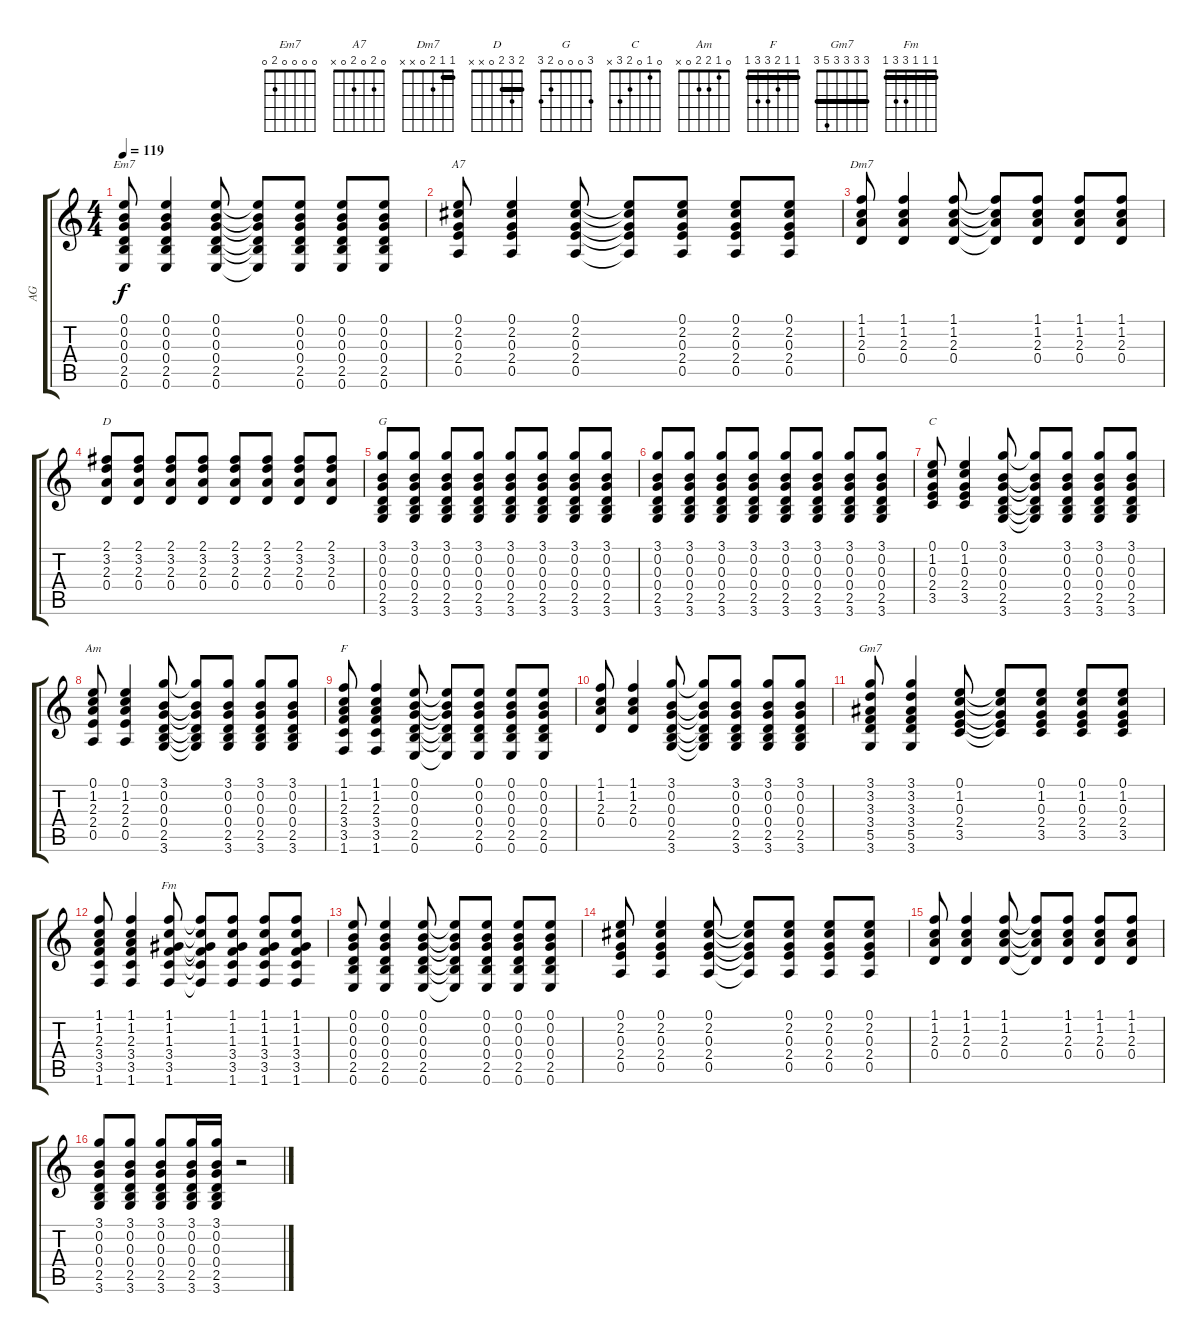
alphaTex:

\track ("AG" "AG") {instrument acousticguitarsteel}
\staff {score tabs}
\tuning (E4 B3 G3 D3 A2 E2) {hide}
\chord ("Em7" 0 0 0 0 2 0)
\chord ("A7" 0 2 0 2 0 x)
\chord ("Dm7" 1 1 2 0 x x) {barre 1}
\chord ("D" 2 3 2 0 x x) {barre 2}
\chord ("G" 3 0 0 0 2 3)
\chord ("C" 0 1 0 2 3 x)
\chord ("Am" 0 1 2 2 0 x)
\chord ("F" 1 1 2 3 3 1) {barre 1}
\chord ("Gm7" 3 3 3 3 5 3) {barre 3}
\chord ("Fm" 1 1 1 3 3 1) {barre 1}
\ts (4 4)
\tempo 119
\clef g2
\ks c
(0.1 0.2 0.3 0.4 2.5 0.6).8{ch "Em7" dy f} (0.1 0.2 0.3 0.4 2.5 0.6).4 (0.1 0.2 0.3 0.4 2.5 0.6).8 (0.1{t} 0.2{t} 0.3{t} 0.4{t} 2.5{t} 0.6{t}).8 (0.1 0.2 0.3 0.4 2.5 0.6).8 (0.1 0.2 0.3 0.4 2.5 0.6).8 (0.1 0.2 0.3 0.4 2.5 0.6).8 |
(0.1 2.2 0.3 2.4 0.5).8{ch "A7"} (0.1 2.2 0.3 2.4 0.5).4 (0.1 2.2 0.3 2.4 0.5).8 (0.1{t} 2.2{t} 0.3{t} 2.4{t} 0.5{t}).8 (0.1 2.2 0.3 2.4 0.5).8 (0.1 2.2 0.3 2.4 0.5).8 (0.1 2.2 0.3 2.4 0.5).8 |
(1.1 1.2 2.3 0.4).8{ch "Dm7"} (1.1 1.2 2.3 0.4).4 (1.1 1.2 2.3 0.4).8 (1.1{t} 1.2{t} 2.3{t} 0.4{t}).8 (1.1 1.2 2.3 0.4).8 (1.1 1.2 2.3 0.4).8 (1.1 1.2 2.3 0.4).8 |
(2.1 3.2 2.3 0.4).8{ch "D"} (2.1 3.2 2.3 0.4).8 (2.1 3.2 2.3 0.4).8 (2.1 3.2 2.3 0.4).8 (2.1 3.2 2.3 0.4).8 (2.1 3.2 2.3 0.4).8 (2.1 3.2 2.3 0.4).8 (2.1 3.2 2.3 0.4).8 |
(3.1 0.2 0.3 0.4 2.5 3.6).8{ch "G"} (3.1 0.2 0.3 0.4 2.5 3.6).8 (3.1 0.2 0.3 0.4 2.5 3.6).8 (3.1 0.2 0.3 0.4 2.5 3.6).8 (3.1 0.2 0.3 0.4 2.5 3.6).8 (3.1 0.2 0.3 0.4 2.5 3.6).8 (3.1 0.2 0.3 0.4 2.5 3.6).8 (3.1 0.2 0.3 0.4 2.5 3.6).8 |
(3.1 0.2 0.3 0.4 2.5 3.6).8 (3.1 0.2 0.3 0.4 2.5 3.6).8 (3.1 0.2 0.3 0.4 2.5 3.6).8 (3.1 0.2 0.3 0.4 2.5 3.6).8 (3.1 0.2 0.3 0.4 2.5 3.6).8 (3.1 0.2 0.3 0.4 2.5 3.6).8 (3.1 0.2 0.3 0.4 2.5 3.6).8 (3.1 0.2 0.3 0.4 2.5 3.6).8 |
(0.1 1.2 0.3 2.4 3.5).8{ch "C"} (0.1 1.2 0.3 2.4 3.5).4 (3.1 0.2 0.3 0.4 2.5 3.6).8 (3.1{t} 0.2{t} 0.3{t} 0.4{t} 2.5{t} 3.6{t}).8 (3.1 0.2 0.3 0.4 2.5 3.6).8 (3.1 0.2 0.3 0.4 2.5 3.6).8 (3.1 0.2 0.3 0.4 2.5 3.6).8 |
(0.1 1.2 2.3 2.4 0.5).8{ch "Am"} (0.1 1.2 2.3 2.4 0.5).4 (3.1 0.2 0.3 0.4 2.5 3.6).8 (3.1{t} 0.2{t} 0.3{t} 0.4{t} 2.5{t} 3.6{t}).8 (3.1 0.2 0.3 0.4 2.5 3.6).8 (3.1 0.2 0.3 0.4 2.5 3.6).8 (3.1 0.2 0.3 0.4 2.5 3.6).8 |
(1.1 1.2 2.3 3.4 3.5 1.6).8{ch "F"} (1.1 1.2 2.3 3.4 3.5 1.6).4 (0.1 0.2 0.3 0.4 2.5 0.6).8 (0.1{t} 0.2{t} 0.3{t} 0.4{t} 2.5{t} 0.6{t}).8 (0.1 0.2 0.3 0.4 2.5 0.6).8 (0.1 0.2 0.3 0.4 2.5 0.6).8 (0.1 0.2 0.3 0.4 2.5 0.6).8 |
(1.1 1.2 2.3 0.4).8 (1.1 1.2 2.3 0.4).4 (3.1 0.2 0.3 0.4 2.5 3.6).8 (3.1{t} 0.2{t} 0.3{t} 0.4{t} 2.5{t} 3.6{t}).8 (3.1 0.2 0.3 0.4 2.5 3.6).8 (3.1 0.2 0.3 0.4 2.5 3.6).8 (3.1 0.2 0.3 0.4 2.5 3.6).8 |
(3.1 3.2 3.3 3.4 5.5 3.6).8{ch "Gm7"} (3.1 3.2 3.3 3.4 5.5 3.6).4 (0.1 1.2 0.3 2.4 3.5).8 (0.1{t} 1.2{t} 0.3{t} 2.4{t} 3.5{t}).8 (0.1 1.2 0.3 2.4 3.5).8 (0.1 1.2 0.3 2.4 3.5).8 (0.1 1.2 0.3 2.4 3.5).8 |
(1.1 1.2 2.3 3.4 3.5 1.6).8 (1.1 1.2 2.3 3.4 3.5 1.6).4 (1.1 1.2 1.3 3.4 3.5 1.6).8{ch "Fm"} (1.1{t} 1.2{t} 1.3{t} 3.4{t} 3.5{t} 1.6{t}).8 (1.1 1.2 1.3 3.4 3.5 1.6).8 (1.1 1.2 1.3 3.4 3.5 1.6).8 (1.1 1.2 1.3 3.4 3.5 1.6).8 |
(0.1 0.2 0.3 0.4 2.5 0.6).8 (0.1 0.2 0.3 0.4 2.5 0.6).4 (0.1 0.2 0.3 0.4 2.5 0.6).8 (0.1{t} 0.2{t} 0.3{t} 0.4{t} 2.5{t} 0.6{t}).8 (0.1 0.2 0.3 0.4 2.5 0.6).8 (0.1 0.2 0.3 0.4 2.5 0.6).8 (0.1 0.2 0.3 0.4 2.5 0.6).8 |
(0.1 2.2 0.3 2.4 0.5).8 (0.1 2.2 0.3 2.4 0.5).4 (0.1 2.2 0.3 2.4 0.5).8 (0.1{t} 2.2{t} 0.3{t} 2.4{t} 0.5{t}).8 (0.1 2.2 0.3 2.4 0.5).8 (0.1 2.2 0.3 2.4 0.5).8 (0.1 2.2 0.3 2.4 0.5).8 |
(1.1 1.2 2.3 0.4).8 (1.1 1.2 2.3 0.4).4 (1.1 1.2 2.3 0.4).8 (1.1{t} 1.2{t} 2.3{t} 0.4{t}).8 (1.1 1.2 2.3 0.4).8 (1.1 1.2 2.3 0.4).8 (1.1 1.2 2.3 0.4).8 |
(3.1 0.2 0.3 0.4 2.5 3.6).8 (3.1 0.2 0.3 0.4 2.5 3.6).8 (3.1 0.2 0.3 0.4 2.5 3.6).8 (3.1 0.2 0.3 0.4 2.5 3.6).16 (3.1 0.2 0.3 0.4 2.5 3.6).16 r.2
